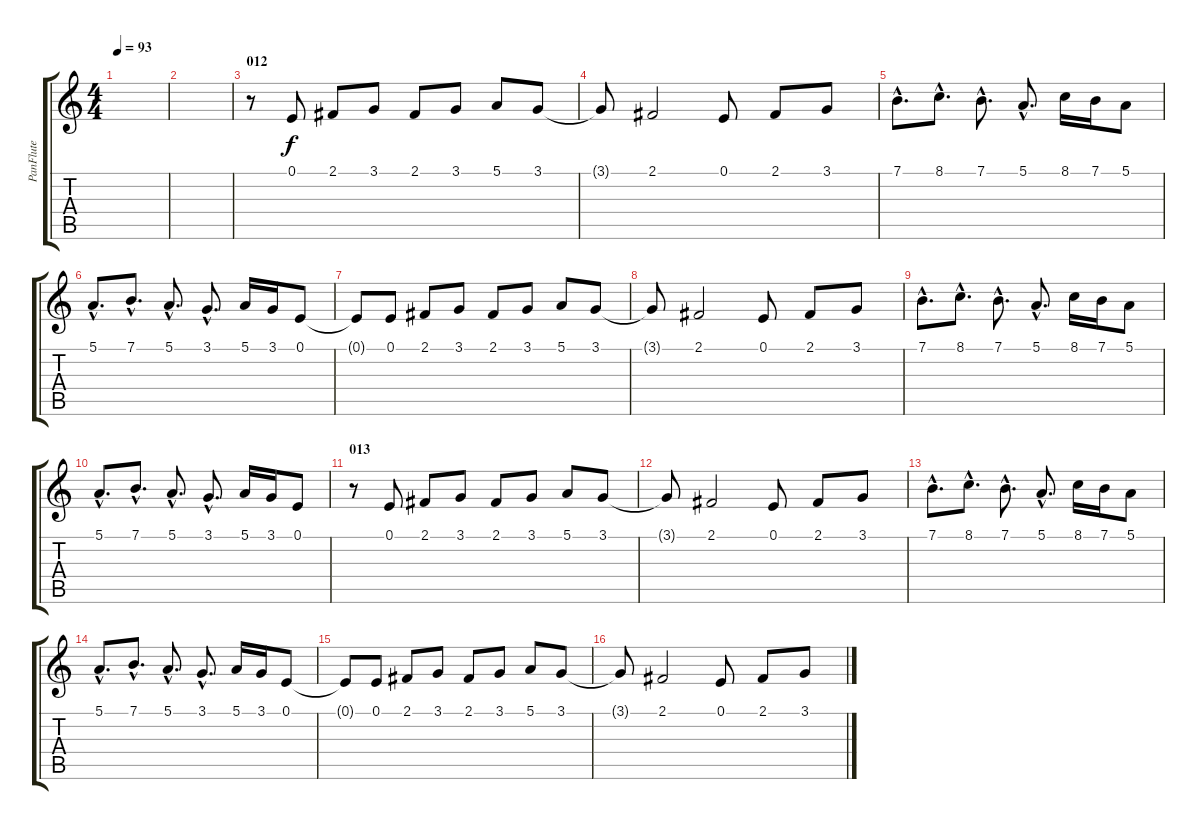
\track ("PanFlute" "PanFlute") {instrument panflute}
\staff {score tabs}
\tuning (E4 B3 G3 D3 A2 E2) {hide}
\ts (4 4)
\tempo 93
\clef g2
\ks c
|
|
\section ("" "012")
r.8 0.1.8 2.1.8 3.1.8 2.1.8 3.1.8 5.1.8 3.1.8 |
3.1{t}.8 2.1.2 0.1.8 2.1.8 3.1.8 |
7.1{hac}.8{d} 8.1{hac}.8{d} 7.1{hac}.8{d} 5.1{hac}.8{d} 8.1.16 7.1.16 5.1.8 |
5.1{hac}.8{d} 7.1{hac}.8{d} 5.1{hac}.8{d} 3.1{hac}.8{d} 5.1.16 3.1.16 0.1.8 |
0.1{t}.8 0.1.8 2.1.8 3.1.8 2.1.8 3.1.8 5.1.8 3.1.8 |
3.1{t}.8 2.1.2 0.1.8 2.1.8 3.1.8 |
7.1{hac}.8{d} 8.1{hac}.8{d} 7.1{hac}.8{d} 5.1{hac}.8{d} 8.1.16 7.1.16 5.1.8 |
5.1{hac}.8{d} 7.1{hac}.8{d} 5.1{hac}.8{d} 3.1{hac}.8{d} 5.1.16 3.1.16 0.1.8 |
\section ("" "013")
r.8 0.1.8 2.1.8 3.1.8 2.1.8 3.1.8 5.1.8 3.1.8 |
3.1{t}.8 2.1.2 0.1.8 2.1.8 3.1.8 |
7.1{hac}.8{d} 8.1{hac}.8{d} 7.1{hac}.8{d} 5.1{hac}.8{d} 8.1.16 7.1.16 5.1.8 |
5.1{hac}.8{d} 7.1{hac}.8{d} 5.1{hac}.8{d} 3.1{hac}.8{d} 5.1.16 3.1.16 0.1.8 |
0.1{t}.8 0.1.8 2.1.8 3.1.8 2.1.8 3.1.8 5.1.8 3.1.8 |
3.1{t}.8 2.1.2 0.1.8 2.1.8 3.1.8
